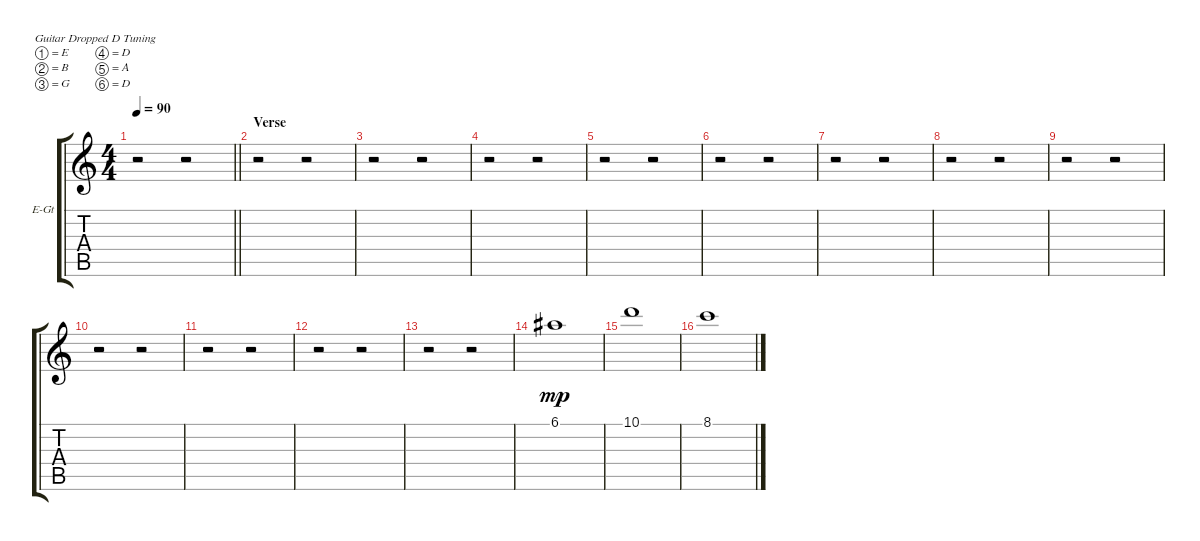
\bracketExtendMode groupsimilarinstruments
\firstSystemTrackNameOrientation horizontal
\otherSystemsTrackNameOrientation horizontal
\track ("Lead Left" "E-Gt") {instrument distortionguitar}
\staff {score tabs}
\tuning (E4 B3 G3 D3 A2 D2)
\ts (4 4)
\tempo 90
\clef g2
\barLineRight lightlight
\ks c
r.2{dy f} r.2 |
\section ("" "Verse")
r.2 r.2 |
r.2 r.2 |
r.2 r.2 |
r.2 r.2 |
r.2 r.2 |
r.2 r.2 |
r.2 r.2 |
r.2 r.2 |
r.2 r.2 |
r.2 r.2 |
r.2 r.2 |
r.2 r.2 |
6.1.1{dy mp} |
10.1.1 |
8.1.1
